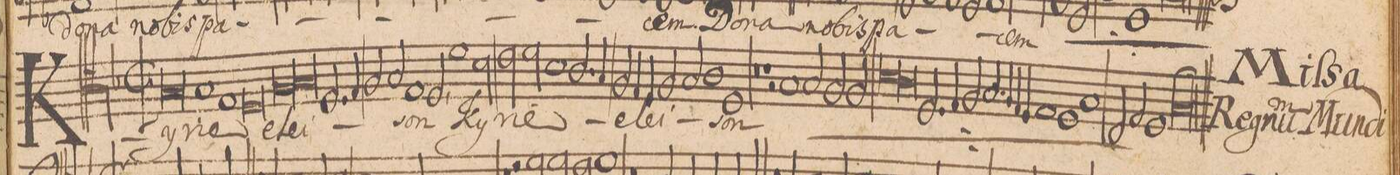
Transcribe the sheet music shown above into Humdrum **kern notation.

**kern	**text
*I"BASSVS.	*
*clefC4	*
*k[b-]	*
*met(C|)	*
*M2/1	*
0G	Ky-
=2-	=2-
1G	-ri-
1E	-e
=3-	=3-
0D	e-
=4-	=4-
*lig	*
1F	-lei-
1G	.
*Xlig	*
=5-	=5-
2.D/	.
4E/	.
2F/	.
2G/	.
=6-	=6-
1E	-son
2D,/	.
1d\	.
=7-	=7-
*2\right	*
2B-\	Ky-
2c\	-ri-
2d\	-e
=8-	=8-
1B-	.
2.A/	.
4G/	.
=9-	=9-
2F/	e-
4E/	-lei-
4D/	.
2F/	.
2G/	.
=10-	=10-
1A	.
1D	-son
=11-	=11-
0r	.
=12-	=12-
1r	.
2rF	.
*	*ij
1G/	Ky-
=13-	=13-
2G/	-ri-
2F/	-e
2F/	e-
=14-	=14-
*lig	*
1B-	-lei-
1A	.
*Xlig	*
=15-	=15-
2.D/	.
4E/	.
2F/	.
2.G/	.
=16-	=16-
4F/	.
4E/	.
4D/	.
1E	.
=17-	=17-
1D	.
1G	.
=18-	=18-
2C/	.
2E/	.
1D	.
=19-	=19-
0G;>	-son
*	*Xij
=20||	=20||
*M2/1	*
*met(C|)	*
*-	*-
